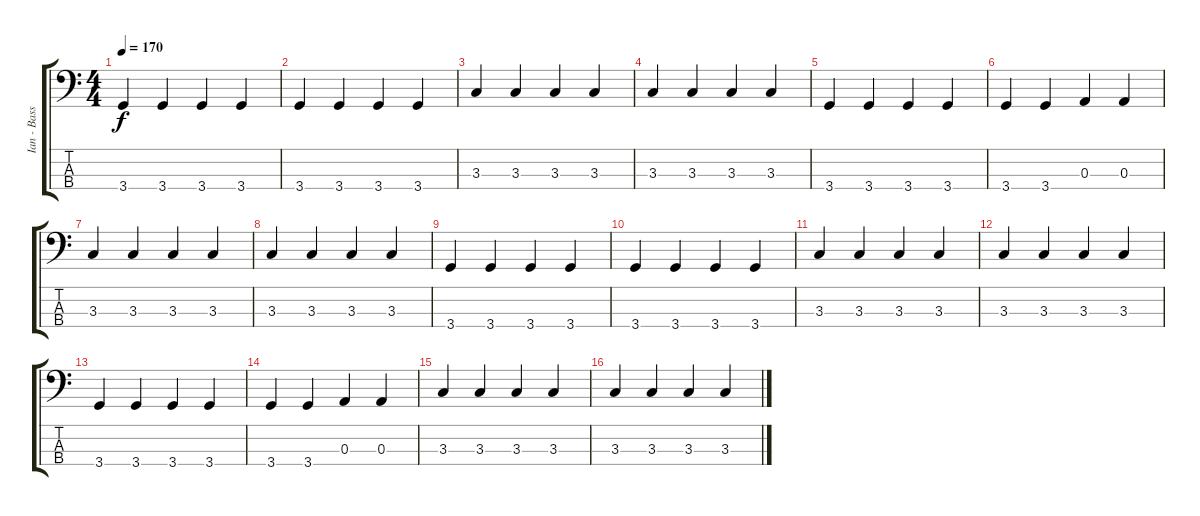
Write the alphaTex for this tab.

\track ("Ian - Bass" "Ian - Bass") {instrument electricbasspick}
\staff {score tabs}
\tuning (G2 D2 A1 E1) {hide}
\ts (4 4)
\tempo 170
\clef f4
\ks c
3.4.4{dy f} 3.4.4 3.4.4 3.4.4 |
3.4.4 3.4.4 3.4.4 3.4.4 |
3.3.4 3.3.4 3.3.4 3.3.4 |
3.3.4 3.3.4 3.3.4 3.3.4 |
3.4.4 3.4.4 3.4.4 3.4.4 |
3.4.4 3.4.4 0.3.4 0.3.4 |
3.3.4 3.3.4 3.3.4 3.3.4 |
3.3.4 3.3.4 3.3.4 3.3.4 |
3.4.4 3.4.4 3.4.4 3.4.4 |
3.4.4 3.4.4 3.4.4 3.4.4 |
3.3.4 3.3.4 3.3.4 3.3.4 |
3.3.4 3.3.4 3.3.4 3.3.4 |
3.4.4 3.4.4 3.4.4 3.4.4 |
3.4.4 3.4.4 0.3.4 0.3.4 |
3.3.4 3.3.4 3.3.4 3.3.4 |
3.3.4 3.3.4 3.3.4 3.3.4
